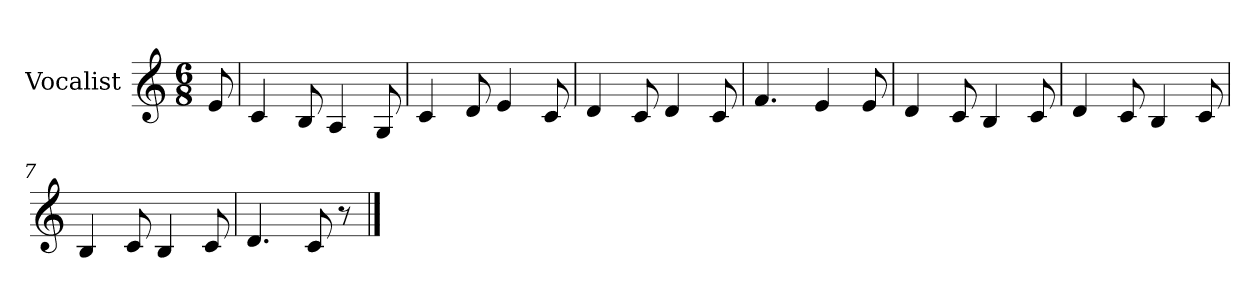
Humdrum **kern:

**kern
*part1
*staff1
*I"Vocalist
*k[]
*C:
*M6/8
=
8e
=1
4c
8B
4A
8G
=2
4c
8d
4e
8c
=3
4d
8c
4d
8c
=4
4.f
4e
8e
=5
4d
8c
4B
8c
=6
4d
8c
4B
8c
=7
4B
8c
4B
8c
=8
4.d
8c
8r
==
*-
